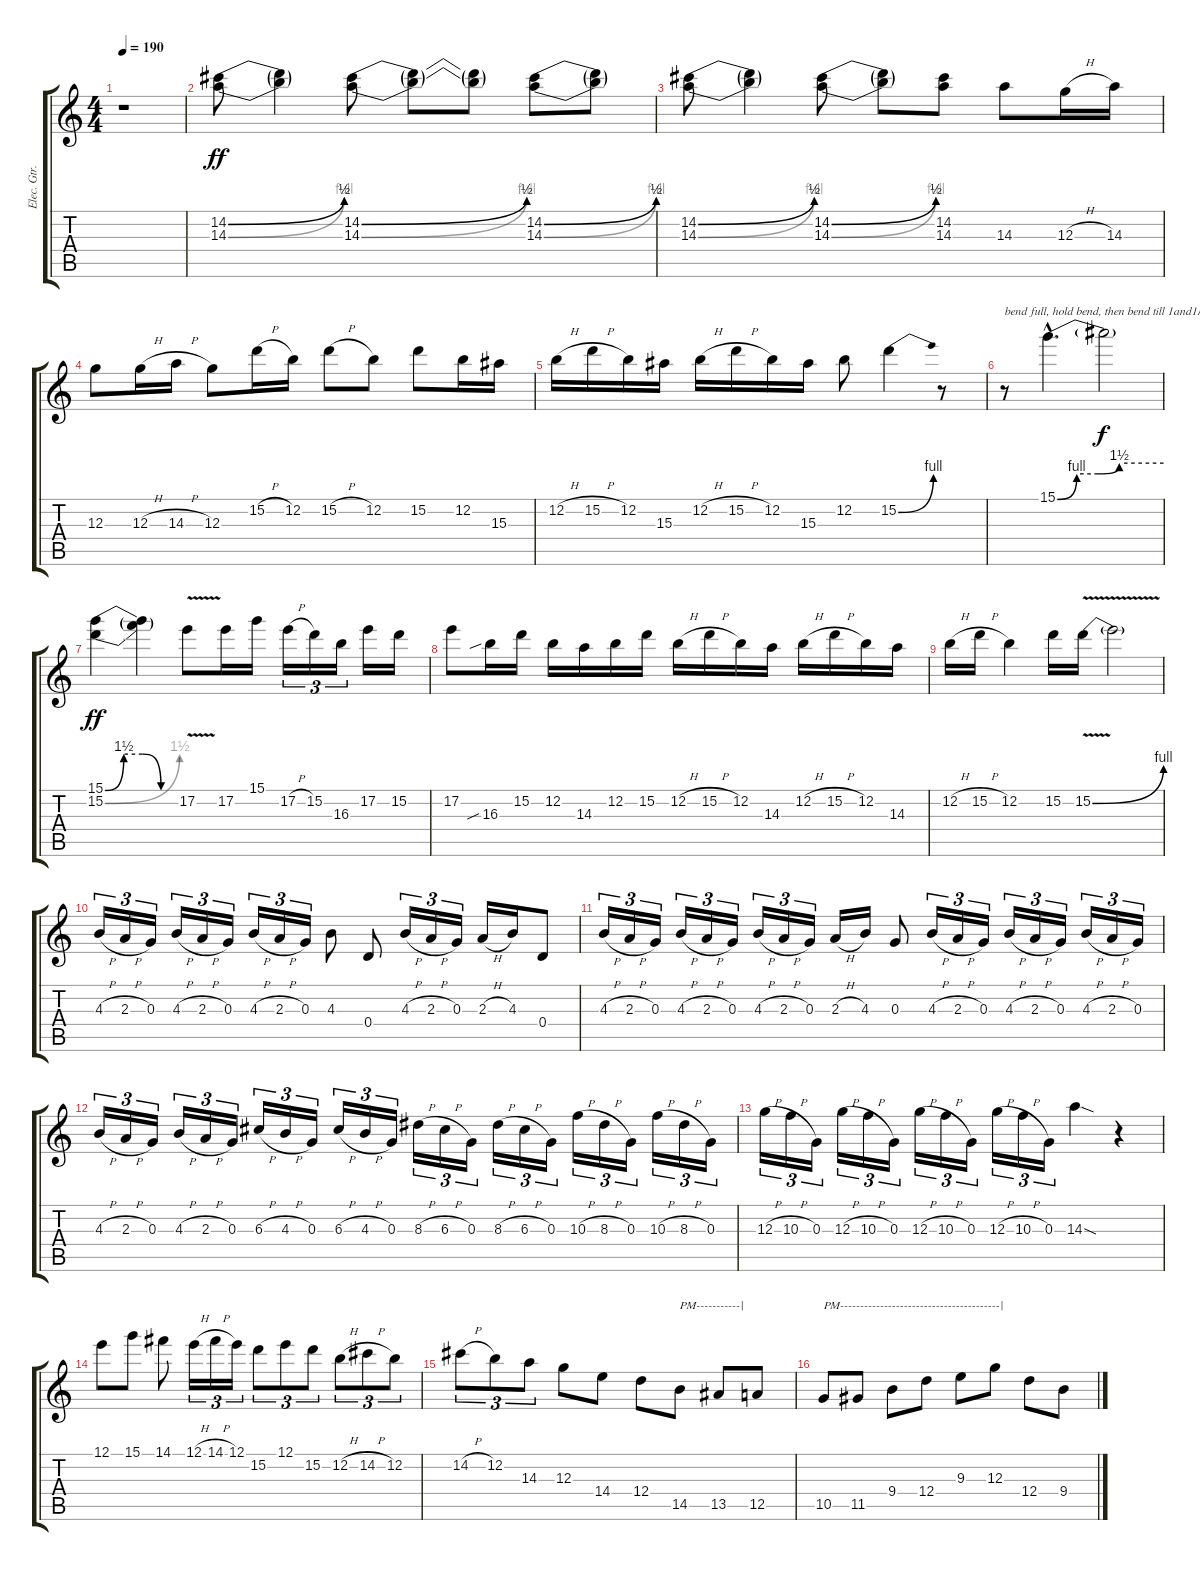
\track ("Elec. Gtr. II(w solos)" "Elec. Gtr.") {instrument distortionguitar}
\staff {score tabs}
\tuning (E4 B3 G3 D3 A2 E2) {hide}
\ts (4 4)
\tempo 190
\clef g2
\ks c
r.1{dy ff} |
(14.2{be (bend 0 0 60 2)} 14.3{be (bend 0 0 60 4)}).8 (14.2{t} 14.3{t}).4 (14.2{be (bend 0 0 60 2)} 14.3{be (bend 0 0 60 4)}).8 (14.2{t} 14.3{t}).8 (14.2{t} 14.3{t}).8 (14.2{be (bend 0 0 60 2)} 14.3{be (bend 0 0 60 4)}).8 (14.2{t} 14.3{t}).8 |
(14.2{be (bend 0 0 60 2)} 14.3{be (bend 0 0 60 4)}).8 (14.2{t} 14.3{t}).4 (14.2{be (bend 0 0 60 2)} 14.3{be (bend 0 0 60 4)}).8 (14.2{t} 14.3{t}).8 (14.2 14.3).8 14.3.8 12.3{h}.16 14.3.16 |
12.3.8 12.3{h}.16 14.3{h}.16 12.3.8 15.2{h}.16 12.2.16 15.2{h}.8 12.2.8 15.2.8 12.2.16 15.3.16 |
12.2{h}.16 15.2{h}.16 12.2.16 15.3.16 12.2{h}.16 15.2{h}.16 12.2.16 15.3.16 12.2.8 15.2{be (bend 0 0 60 4)}.4 r.8 |
r.8{txt "bend full, hold bend, then bend till 1and1/2"} 15.1{be (custom 0 0 11 4 23 4 35 6 60 6) hac}.4{d} 15.1{t}.2{dy f} |
(15.1{be (custom 0 0 15 6 30 6 45 0 60 0)} 15.2{be (bend 0 0 60 6)}).4{dy ff} (15.1{t} 15.2{t}).4 17.2{v}.8 17.2.16 15.1.16 17.2{h}.16{tu (3 2)} 15.2.16{tu (3 2)} 16.3.16{tu (3 2)} 17.2.16 15.2.16 |
17.2.8 16.3{sib}.16 15.2.16 12.2.16 14.3.16 12.2.16 15.2.16 12.2{h}.16 15.2{h}.16 12.2.16 14.3.16 12.2{h}.16 15.2{h}.16 12.2.16 14.3.16 |
12.2{h}.16 15.2{h}.16 12.2.4 15.2.16 15.2{be (bend 0 0 60 4) v}.16 15.2{t}.2 |
4.3{h}.16{tu (3 2)} 2.3{h}.16{tu (3 2)} 0.3.16{tu (3 2)} 4.3{h}.16{tu (3 2)} 2.3{h}.16{tu (3 2)} 0.3.16{tu (3 2)} 4.3{h}.16{tu (3 2)} 2.3{h}.16{tu (3 2)} 0.3.16{tu (3 2)} 4.3.8 0.4.8 4.3{h}.16{tu (3 2)} 2.3{h}.16{tu (3 2)} 0.3.16{tu (3 2)} 2.3{h}.16 4.3.16 0.4.8 |
4.3{h}.16{tu (3 2)} 2.3{h}.16{tu (3 2)} 0.3.16{tu (3 2)} 4.3{h}.16{tu (3 2)} 2.3{h}.16{tu (3 2)} 0.3.16{tu (3 2)} 4.3{h}.16{tu (3 2)} 2.3{h}.16{tu (3 2)} 0.3.16{tu (3 2)} 2.3{h}.16 4.3.16 0.3.8 4.3{h}.16{tu (3 2)} 2.3{h}.16{tu (3 2)} 0.3.16{tu (3 2)} 4.3{h}.16{tu (3 2)} 2.3{h}.16{tu (3 2)} 0.3.16{tu (3 2)} 4.3{h}.16{tu (3 2)} 2.3{h}.16{tu (3 2)} 0.3.16{tu (3 2)} |
4.3{h}.16{tu (3 2)} 2.3{h}.16{tu (3 2)} 0.3.16{tu (3 2)} 4.3{h}.16{tu (3 2)} 2.3{h}.16{tu (3 2)} 0.3.16{tu (3 2)} 6.3{h}.16{tu (3 2)} 4.3{h}.16{tu (3 2)} 0.3.16{tu (3 2)} 6.3{h}.16{tu (3 2)} 4.3{h}.16{tu (3 2)} 0.3.16{tu (3 2)} 8.3{h}.16{tu (3 2)} 6.3{h}.16{tu (3 2)} 0.3.16{tu (3 2)} 8.3{h}.16{tu (3 2)} 6.3{h}.16{tu (3 2)} 0.3.16{tu (3 2)} 10.3{h}.16{tu (3 2)} 8.3{h}.16{tu (3 2)} 0.3.16{tu (3 2)} 10.3{h}.16{tu (3 2)} 8.3{h}.16{tu (3 2)} 0.3.16{tu (3 2)} |
12.3{h}.16{tu (3 2)} 10.3{h}.16{tu (3 2)} 0.3.16{tu (3 2)} 12.3{h}.16{tu (3 2)} 10.3{h}.16{tu (3 2)} 0.3.16{tu (3 2)} 12.3{h}.16{tu (3 2)} 10.3{h}.16{tu (3 2)} 0.3.16{tu (3 2)} 12.3{h}.16{tu (3 2)} 10.3{h}.16{tu (3 2)} 0.3.16{tu (3 2)} 14.3{sod}.4 r.4 |
12.1.8 15.1.8 14.1.8 12.1{h}.16{tu (3 2)} 14.1{h}.16{tu (3 2)} 12.1.16{tu (3 2)} 15.2.8{tu (3 2)} 12.1.8{tu (3 2)} 15.2.8{tu (3 2)} 12.2{h}.8{tu (3 2)} 14.2{h}.8{tu (3 2)} 12.2.8{tu (3 2)} |
14.2{h}.8{tu (3 2)} 12.2.8{tu (3 2)} 14.3.8{tu (3 2)} 12.3.8 14.4.8 12.4.8 14.5.8{txt "PM-----------|" instrument overdrivenguitar} 13.5.8 12.5.8 |
10.5.8{txt "PM----------------------------------------|"} 11.5.8 9.4.8 12.4.8 9.3.8 12.3.8 12.4.8 9.4.8
